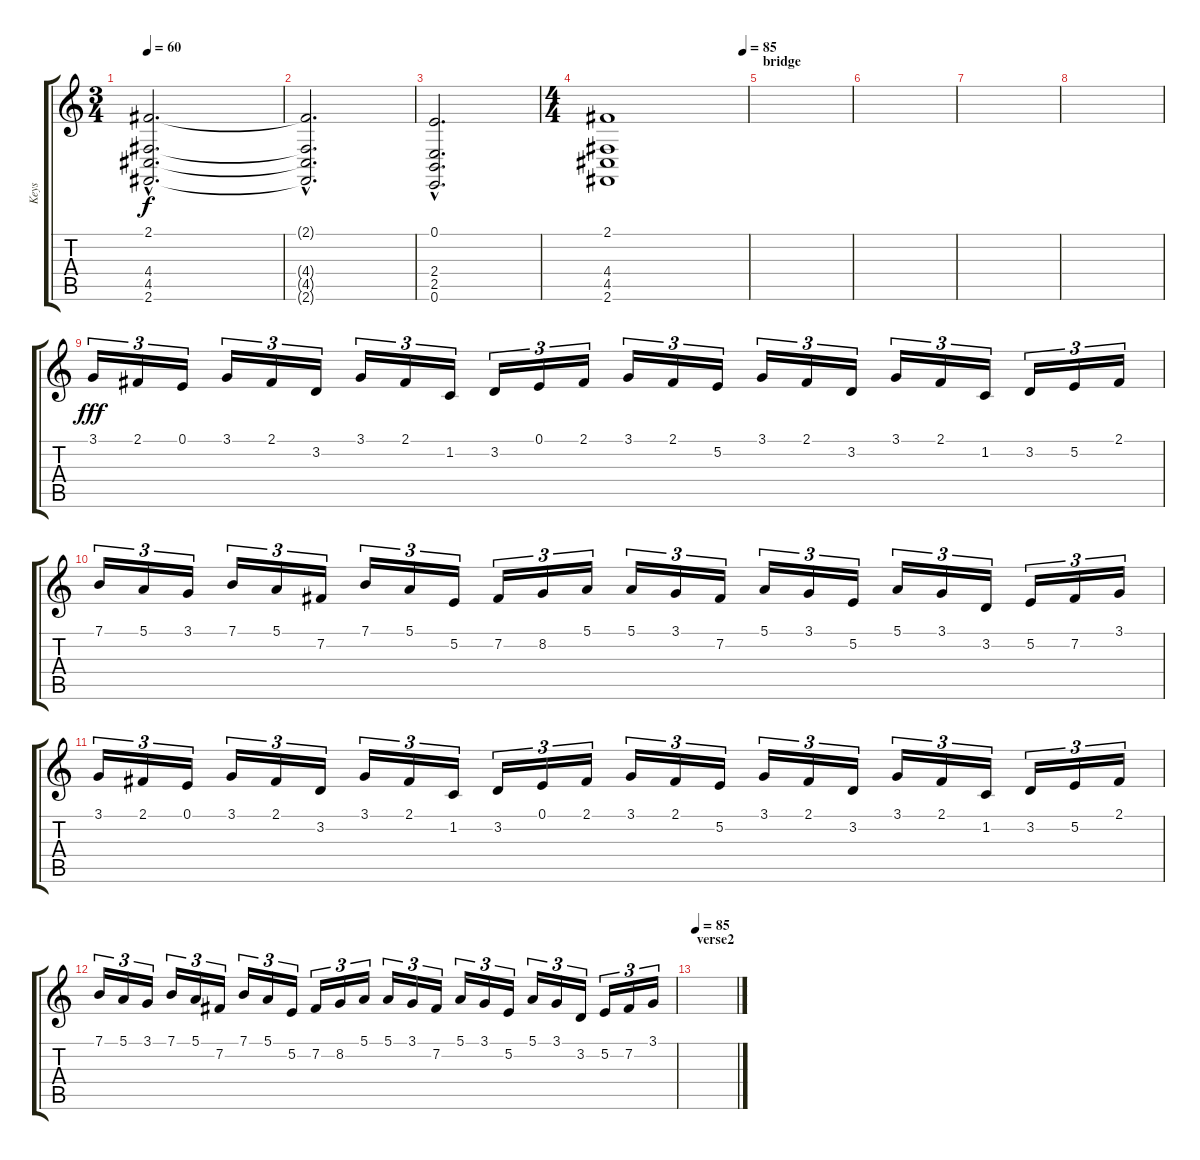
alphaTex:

\track ("Keys" "Keys") {instrument synthstrings1}
\staff {score tabs}
\tuning (E4 B3 G3 D3 A2 E2) {hide}
\ts (3 4)
\tempo 60
\clef g2
\ks c
(2.1{hac} 4.4{hac} 4.5{hac} 2.6{hac}).2{d dy f} |
(2.1{hac t} 4.4{hac t} 4.5{hac t} 2.6{hac t}).2{d} |
(0.1{hac} 2.4{hac} 2.5{hac} 0.6{hac}).2{d} |
\ts (4 4)
\tempo (85 0.96875)
(2.1 4.4 4.5 2.6).1 |
\section ("" "bridge")
|
|
|
|
3.1.16{tu (3 2) dy fff instrument lead8bassandlead} 2.1.16{tu (3 2)} 0.1.16{tu (3 2)} 3.1.16{tu (3 2)} 2.1.16{tu (3 2)} 3.2.16{tu (3 2)} 3.1.16{tu (3 2)} 2.1.16{tu (3 2)} 1.2.16{tu (3 2)} 3.2.16{tu (3 2)} 0.1.16{tu (3 2)} 2.1.16{tu (3 2)} 3.1.16{tu (3 2)} 2.1.16{tu (3 2)} 5.2.16{tu (3 2)} 3.1.16{tu (3 2)} 2.1.16{tu (3 2)} 3.2.16{tu (3 2)} 3.1.16{tu (3 2)} 2.1.16{tu (3 2)} 1.2.16{tu (3 2)} 3.2.16{tu (3 2)} 5.2.16{tu (3 2)} 2.1.16{tu (3 2)} |
7.1.16{tu (3 2)} 5.1.16{tu (3 2)} 3.1.16{tu (3 2)} 7.1.16{tu (3 2)} 5.1.16{tu (3 2)} 7.2.16{tu (3 2)} 7.1.16{tu (3 2)} 5.1.16{tu (3 2)} 5.2.16{tu (3 2)} 7.2.16{tu (3 2)} 8.2.16{tu (3 2)} 5.1.16{tu (3 2)} 5.1.16{tu (3 2)} 3.1.16{tu (3 2)} 7.2.16{tu (3 2)} 5.1.16{tu (3 2)} 3.1.16{tu (3 2)} 5.2.16{tu (3 2)} 5.1.16{tu (3 2)} 3.1.16{tu (3 2)} 3.2.16{tu (3 2)} 5.2.16{tu (3 2)} 7.2.16{tu (3 2)} 3.1.16{tu (3 2)} |
3.1.16{tu (3 2) instrument lead8bassandlead} 2.1.16{tu (3 2)} 0.1.16{tu (3 2)} 3.1.16{tu (3 2)} 2.1.16{tu (3 2)} 3.2.16{tu (3 2)} 3.1.16{tu (3 2)} 2.1.16{tu (3 2)} 1.2.16{tu (3 2)} 3.2.16{tu (3 2)} 0.1.16{tu (3 2)} 2.1.16{tu (3 2)} 3.1.16{tu (3 2)} 2.1.16{tu (3 2)} 5.2.16{tu (3 2)} 3.1.16{tu (3 2)} 2.1.16{tu (3 2)} 3.2.16{tu (3 2)} 3.1.16{tu (3 2)} 2.1.16{tu (3 2)} 1.2.16{tu (3 2)} 3.2.16{tu (3 2)} 5.2.16{tu (3 2)} 2.1.16{tu (3 2)} |
7.1.16{tu (3 2)} 5.1.16{tu (3 2)} 3.1.16{tu (3 2)} 7.1.16{tu (3 2)} 5.1.16{tu (3 2)} 7.2.16{tu (3 2)} 7.1.16{tu (3 2)} 5.1.16{tu (3 2)} 5.2.16{tu (3 2)} 7.2.16{tu (3 2)} 8.2.16{tu (3 2)} 5.1.16{tu (3 2)} 5.1.16{tu (3 2)} 3.1.16{tu (3 2)} 7.2.16{tu (3 2)} 5.1.16{tu (3 2)} 3.1.16{tu (3 2)} 5.2.16{tu (3 2)} 5.1.16{tu (3 2)} 3.1.16{tu (3 2)} 3.2.16{tu (3 2)} 5.2.16{tu (3 2)} 7.2.16{tu (3 2)} 3.1.16{tu (3 2)} |
\section ("" "verse2")
\tempo 85
